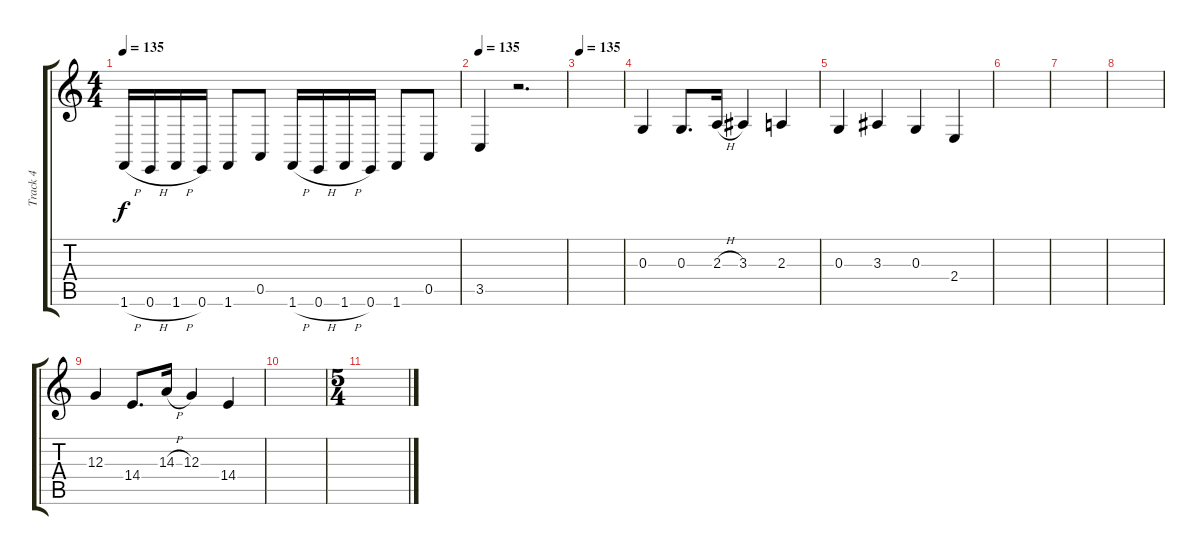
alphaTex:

\track ("Track 4" "Track 4") {instrument clarinet}
\staff {score tabs}
\tuning (E4 B3 G3 D3 A2 E2) {hide}
\ts (4 4)
\tempo 135
\clef g2
\ks c
1.6{h}.16{dy f} 0.6{h}.16 1.6{h}.16 0.6.16 1.6.8 0.5.8 1.6{h}.16 0.6{h}.16 1.6{h}.16 0.6.16 1.6.8 0.5.8 |
\tempo 135
3.5.4 r.2{d} |
\tempo 135
|
0.3.4 0.3.8{d} 2.3{h}.16 3.3.4 2.3.4 |
0.3.4 3.3.4 0.3.4 2.4.4 |
|
|
|
12.3.4 14.4.8{d} 14.3{h}.16 12.3.4 14.4.4 |
|
\ts (5 4)
